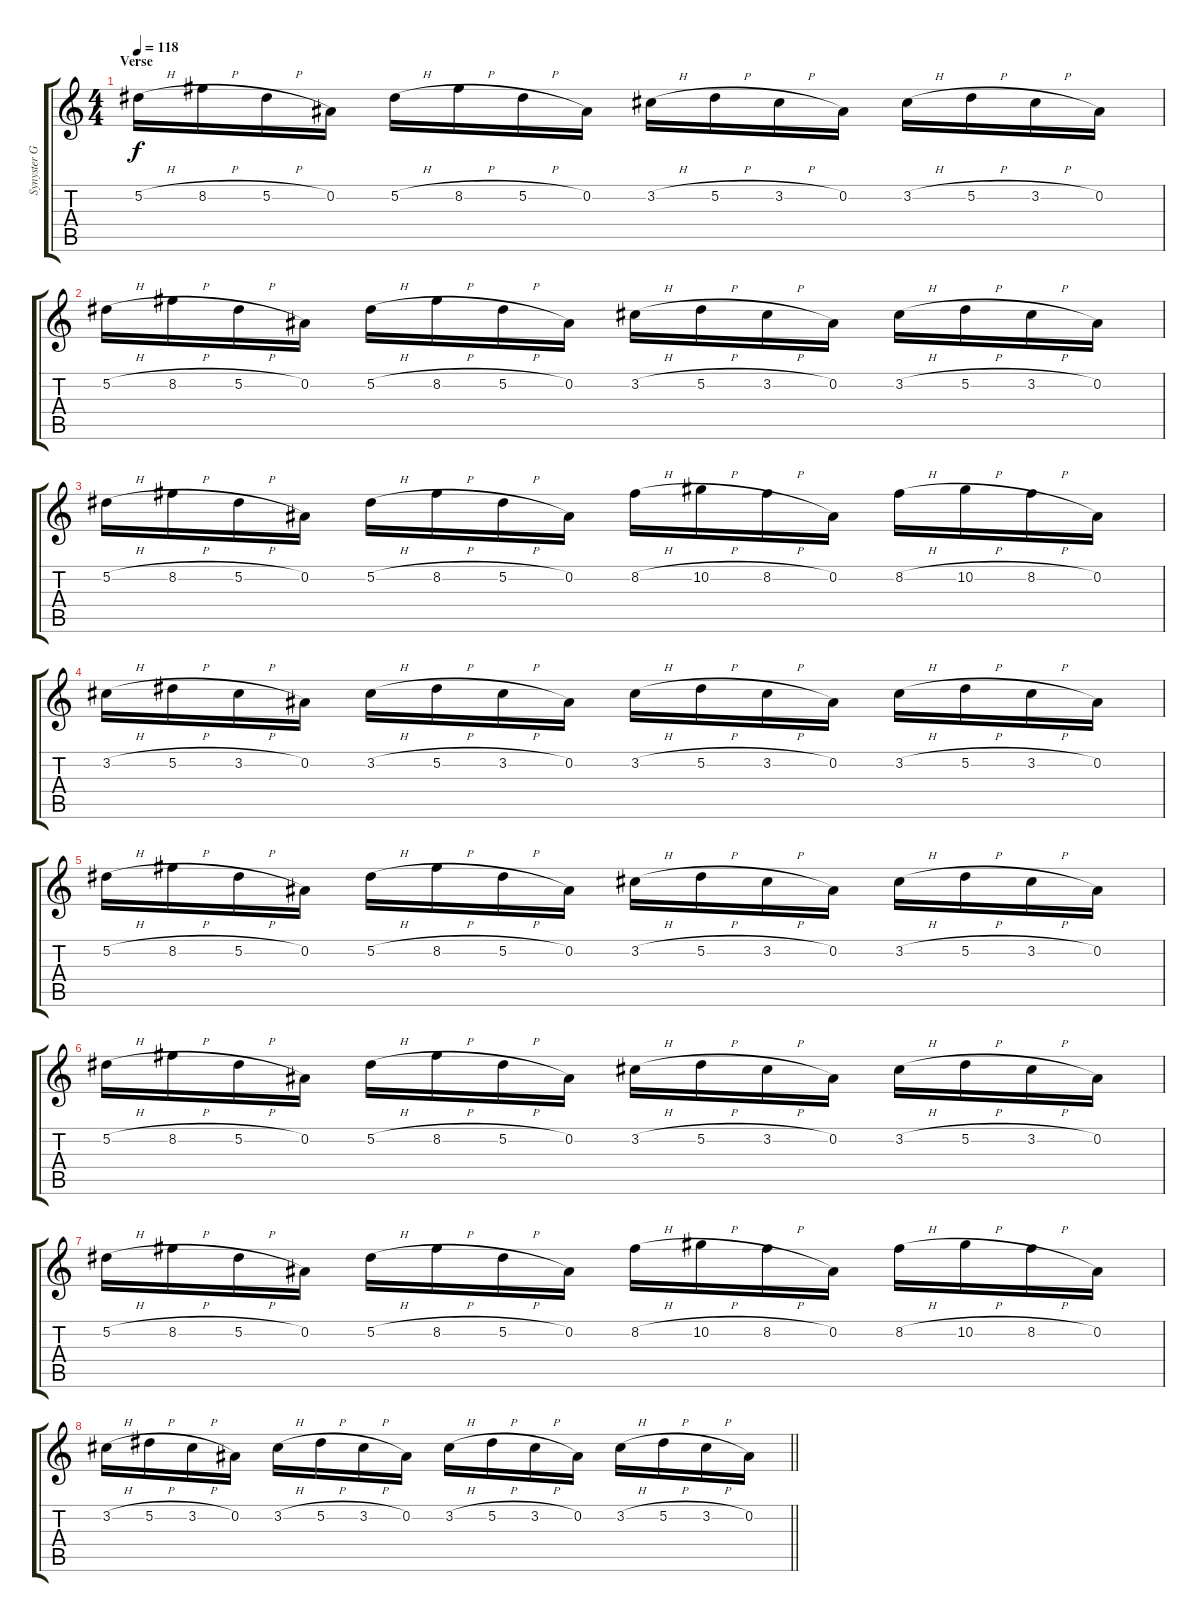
\track ("Synyster Gates" "Synyster G") {instrument distortionguitar}
\staff {score tabs}
\tuning (Eb4 Bb3 Gb3 Db3 Ab2 Db2) {hide}
\ts (4 4)
\section ("" "Verse")
\tempo 118
\clef g2
\ks c
5.2{h}.16{dy f} 8.2{h}.16 5.2{h}.16 0.2.16 5.2{h}.16 8.2{h}.16 5.2{h}.16 0.2.16 3.2{h}.16 5.2{h}.16 3.2{h}.16 0.2.16 3.2{h}.16 5.2{h}.16 3.2{h}.16 0.2.16 |
5.2{h}.16 8.2{h}.16 5.2{h}.16 0.2.16 5.2{h}.16 8.2{h}.16 5.2{h}.16 0.2.16 3.2{h}.16 5.2{h}.16 3.2{h}.16 0.2.16 3.2{h}.16 5.2{h}.16 3.2{h}.16 0.2.16 |
5.2{h}.16 8.2{h}.16 5.2{h}.16 0.2.16 5.2{h}.16 8.2{h}.16 5.2{h}.16 0.2.16 8.2{h}.16 10.2{h}.16 8.2{h}.16 0.2.16 8.2{h}.16 10.2{h}.16 8.2{h}.16 0.2.16 |
3.2{h}.16 5.2{h}.16 3.2{h}.16 0.2.16 3.2{h}.16 5.2{h}.16 3.2{h}.16 0.2.16 3.2{h}.16 5.2{h}.16 3.2{h}.16 0.2.16 3.2{h}.16 5.2{h}.16 3.2{h}.16 0.2.16 |
5.2{h}.16 8.2{h}.16 5.2{h}.16 0.2.16 5.2{h}.16 8.2{h}.16 5.2{h}.16 0.2.16 3.2{h}.16 5.2{h}.16 3.2{h}.16 0.2.16 3.2{h}.16 5.2{h}.16 3.2{h}.16 0.2.16 |
5.2{h}.16 8.2{h}.16 5.2{h}.16 0.2.16 5.2{h}.16 8.2{h}.16 5.2{h}.16 0.2.16 3.2{h}.16 5.2{h}.16 3.2{h}.16 0.2.16 3.2{h}.16 5.2{h}.16 3.2{h}.16 0.2.16 |
5.2{h}.16 8.2{h}.16 5.2{h}.16 0.2.16 5.2{h}.16 8.2{h}.16 5.2{h}.16 0.2.16 8.2{h}.16 10.2{h}.16 8.2{h}.16 0.2.16 8.2{h}.16 10.2{h}.16 8.2{h}.16 0.2.16 |
\barLineRight lightlight
3.2{h}.16 5.2{h}.16 3.2{h}.16 0.2.16 3.2{h}.16 5.2{h}.16 3.2{h}.16 0.2.16 3.2{h}.16 5.2{h}.16 3.2{h}.16 0.2.16 3.2{h}.16 5.2{h}.16 3.2{h}.16 0.2.16
